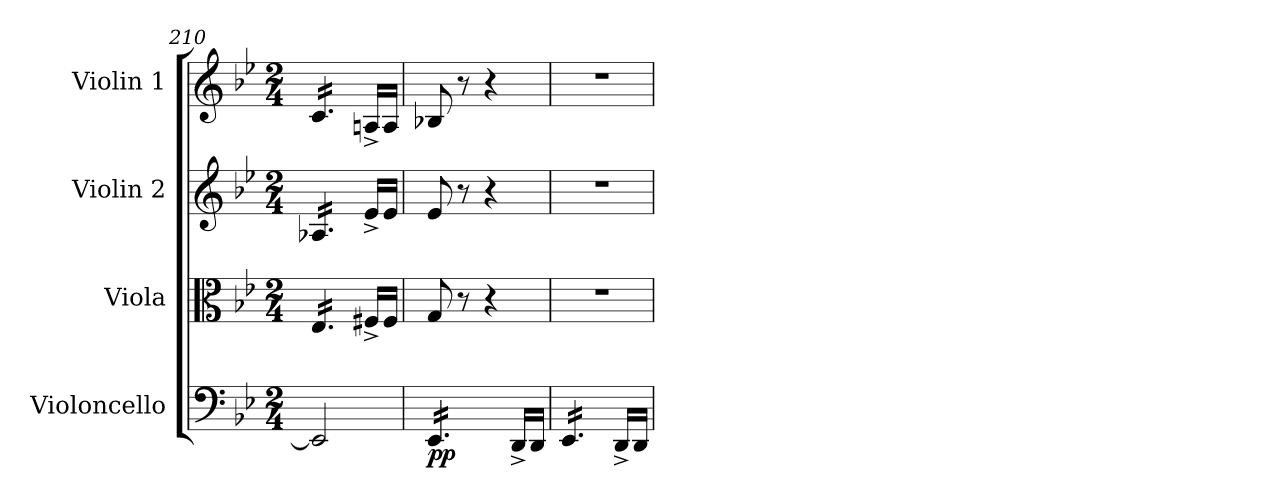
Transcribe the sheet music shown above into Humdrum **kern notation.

**kern	**dynam	**kern	**kern	**kern
*part4	*part4	*part3	*part2	*part1
*staff4	*staff4	*staff3	*staff2	*staff1
*I"Violoncello	*	*I"Viola	*I"Violin 2	*I"Violin 1
*I'Vc	*	*I'Vla	*I'Vln	*I'Vln
*clefF4	*	*clefC3	*clefG2	*clefG2
*k[b-e-]	*	*k[b-e-]	*k[b-e-]	*k[b-e-]
*M2/4	*	*M2/4	*M2/4	*M2/4
=210	=210	=210	=210	=210
*	*	*tremolo	*	*
*	*	*	*tremolo	*
*	*	*	*	*tremolo
2EE-/]	.	16E-/LL	16A-X/LL	16c/LL
.	.	16E-/	16A-X/	16c/
.	.	16E-/	16A-X/	16c/
.	.	16E-/	16A-X/	16c/
.	.	16E-/	16A-X/	16c/
.	.	16E-/JJ	16A-X/JJ	16c/JJ
*	*	*	*	*Xtremolo
*	*	*	*Xtremolo	*
*	*	*Xtremolo	*	*
.	.	16F#X^/LL	16e-^/LL	16An^/LL
.	.	16F#/JJ	16e-/JJ	16A/JJ
=211	=211	=211	=211	=211
!	!LO:DY:b	!	!	!
*tremolo	*	*	*	*
16EE-/LL	pp	8G/	8e-/	8B-X/
16EE-/	.	.	.	.
16EE-/	.	8r	8r	8r
16EE-/	.	.	.	.
16EE-/	.	4r	4r	4r
16EE-/JJ	.	.	.	.
*Xtremolo	*	*	*	*
16DD^/LL	.	.	.	.
16DD/JJ	.	.	.	.
=212	=212	=212	=212	=212
*tremolo	*	*	*	*
16EE-/LL	.	2r	2r	2r
16EE-/	.	.	.	.
16EE-/	.	.	.	.
16EE-/	.	.	.	.
16EE-/	.	.	.	.
16EE-/JJ	.	.	.	.
*Xtremolo	*	*	*	*
16DD^/LL	.	.	.	.
16DD/JJ	.	.	.	.
=	=	=	=	=
*-	*-	*-	*-	*-
